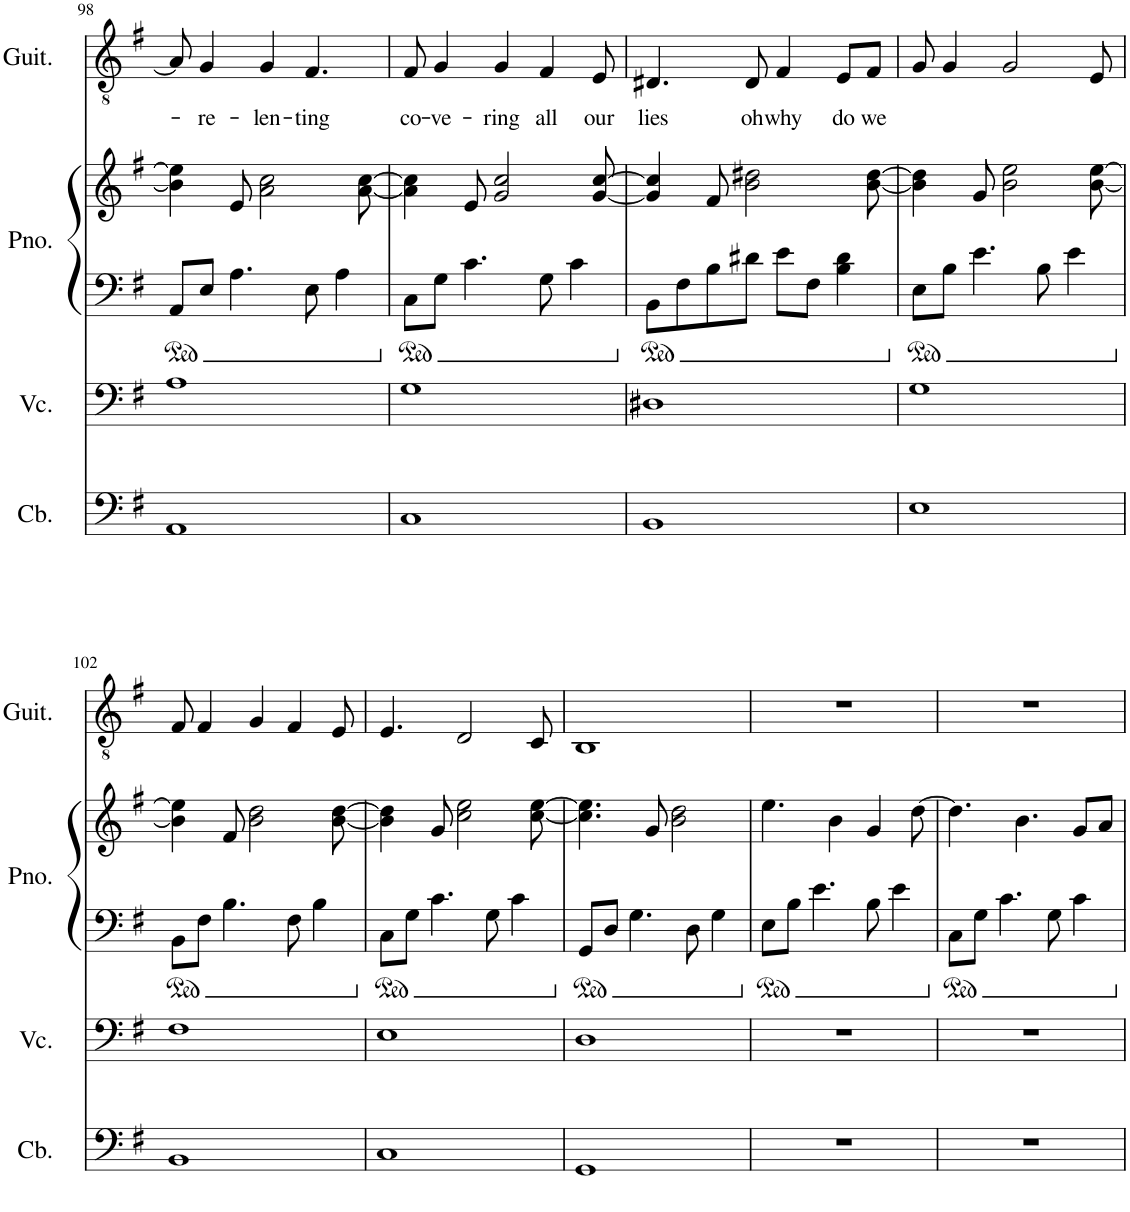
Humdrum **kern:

**kern	**kern	**kern	**kern	**kern	**text
*part4	*part3	*part2	*part2	*part1	*part1
*staff5	*staff4	*staff3	*staff2	*staff1	*staff1
*I"Contrabass	*I"Violoncello	*I"Piano	*	*I"Classical Guitar	*
*I'Cb.	*I'Vc.	*I'Pno.	*	*I'Guit.	*
!!LO:PB:g=z
*clefF4	*clefF4	*clefF4	*clefG2	*clefGv2	*
*Trd7c12	*	*	*	*	*
*k[f#]	*k[f#]	*k[f#]	*k[f#]	*k[f#]	*
*M4/4	*M4/4	*M4/4	*M4/4	*M4/4	*
=98	=98	=98	=98	=98	=98
1AA	1A	8AA/L	4b\] 4ee\]	8A/]	.
!	!	!	!	!	!LO:LY:b
.	.	8E/J	.	4G/	-re-
.	.	4.A\	8e/	.	.
!	!	!	!	!	!LO:LY:b
.	.	.	2a\ 2cc\	4G/	-len-
!	!	!	!	!	!LO:LY:b
.	.	8E\	.	4.F#/	-ting
.	.	4A\	.	.	.
.	.	.	[8a\ [8cc\	.	.
=99	=99	=99	=99	=99	=99
!	!	!	!	!	!LO:LY:b
1C	1G	8C\L	4a\] 4cc\]	8F#/	co-
!	!	!	!	!	!LO:LY:b
.	.	8G\J	.	4G/	-ve-
.	.	4.c\	8e/	.	.
!	!	!	!	!	!LO:LY:b
.	.	.	2g/ 2cc/	4G/	-ring
!	!	!	!	!	!LO:LY:b
.	.	8G\	.	4F#/	all
.	.	4c\	.	.	.
!	!	!	!	!	!LO:LY:b
.	.	.	[8g/ [8cc/	8E/	our
=100	=100	=100	=100	=100	=100
!	!	!	!	!	!LO:LY:b
1BB	1D#X	8BB\L	4g/] 4cc/]	4.D#X/	lies
.	.	8F#\	.	.	.
.	.	8B\	8f#/	.	.
!	!	!	!	!	!LO:LY:b
.	.	8d#X\J	2b\ 2dd#X\	8D#/	oh
!	!	!	!	!	!LO:LY:b
.	.	8e\L	.	4F#/	why
.	.	8F#\J	.	.	.
!	!	!	!	!	!LO:LY:b
.	.	4B\ 4d#\	.	8E/L	do
!	!	!	!	!	!LO:LY:b
.	.	.	[8b\ [8dd#\	8F#/J	we
=101	=101	=101	=101	=101	=101
1E	1G	8E\L	4b\] 4dd#\]	8G/	.
.	.	8B\J	.	4G/	.
.	.	4.e\	8g/	.	.
.	.	.	2b\ 2ee\	2G/	.
.	.	8B\	.	.	.
.	.	4e\	.	.	.
.	.	.	[8b\ [8ee\	8E/	.
!!LO:LB:g=z
=102	=102	=102	=102	=102	=102
1BB	1F#	8BB\L	4b\] 4ee\]	8F#/	.
.	.	8F#\J	.	4F#/	.
.	.	4.B\	8f#/	.	.
.	.	.	2b\ 2dd\	4G/	.
.	.	8F#\	.	4F#/	.
.	.	4B\	.	.	.
.	.	.	[8b\ [8dd\	8E/	.
=103	=103	=103	=103	=103	=103
1C	1E	8C\L	4b\] 4dd\]	4.E/	.
.	.	8G\J	.	.	.
.	.	4.c\	8g/	.	.
.	.	.	2cc\ 2ee\	2D/	.
.	.	8G\	.	.	.
.	.	4c\	.	.	.
.	.	.	[8cc\ [8ee\	8C/	.
=104	=104	=104	=104	=104	=104
1GG	1D	8GG/L	4.cc\] 4.ee\]	1BB	.
.	.	8D/J	.	.	.
.	.	4.G\	.	.	.
.	.	.	8g/	.	.
.	.	.	2b\ 2dd\	.	.
.	.	8D\	.	.	.
.	.	4G\	.	.	.
=105	=105	=105	=105	=105	=105
1r	1r	8E\L	4.ee\	1r	.
.	.	8B\J	.	.	.
.	.	4.e\	.	.	.
.	.	.	4b\	.	.
.	.	8B\	4g/	.	.
.	.	4e\	.	.	.
.	.	.	[8dd\	.	.
=106	=106	=106	=106	=106	=106
1r	1r	8C\L	4.dd\]	1r	.
.	.	8G\J	.	.	.
.	.	4.c\	.	.	.
.	.	.	4.b\	.	.
.	.	8G\	.	.	.
.	.	4c\	8g/L	.	.
.	.	.	8a/J	.	.
=	=	=	=	=	=
*-	*-	*-	*-	*-	*-
